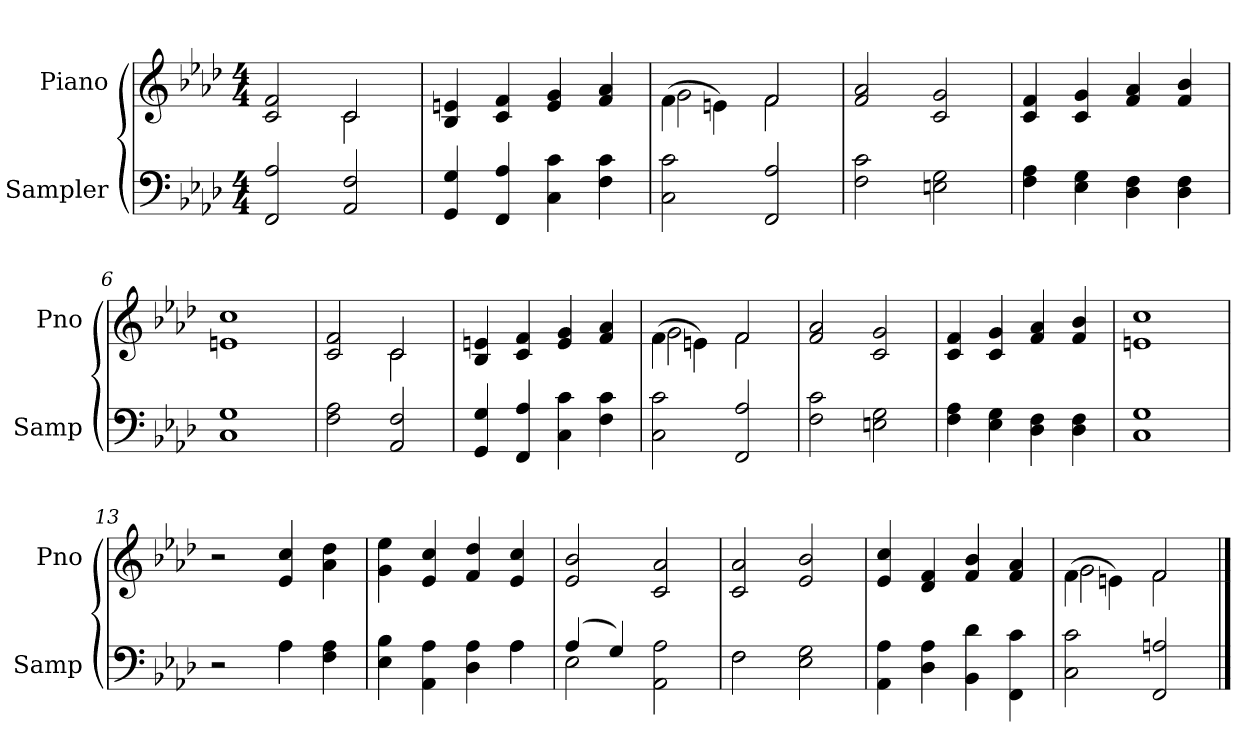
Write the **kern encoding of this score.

**kern	**kern
*part2	*part1
*staff2	*staff1
*I"Sampler	*I"Piano
*I'Samp	*I'Pno
*clefF4	*clefG2
*k[b-e-a-d-]	*k[b-e-a-d-]
*A-:	*A-:
*M4/4	*M4/4
=1	=1
*	*^
2FF 2A-	2c 2f	2ryy
2AA- 2F	2c/	2c
*	*v	*v
=2	=2
4GG 4G	4B- 4en
4FF 4A-	4c 4f
4C 4c	4e 4g
4F 4c	4f 4a-
=3	=3
*	*^
2C 2c	(4f\	2g
.	4en\)	.
2FF 2A-	2f/	2f
*	*v	*v
=4	=4
2F 2c	2f 2a-
2En 2G	2c 2g
=5	=5
4F 4A-	4c 4f
4E- 4G	4c 4g
4D- 4F	4f 4a-
4D- 4F	4f 4b-
=6	=6
1C 1G	1en 1cc
=7	=7
*	*^
2F 2A-	2c 2f	2ryy
2AA- 2F	2c/	2c
*	*v	*v
=8	=8
4GG 4G	4B- 4en
4FF 4A-	4c 4f
4C 4c	4e 4g
4F 4c	4f 4a-
=9	=9
*	*^
2C 2c	(4f\	2g
.	4en\)	.
2FF 2A-	2f/	2f
*	*v	*v
=10	=10
2F 2c	2f 2a-
2En 2G	2c 2g
=11	=11
4F 4A-	4c 4f
4E- 4G	4c 4g
4D- 4F	4f 4a-
4D- 4F	4f 4b-
=12	=12
1C 1G	1en 1cc
=13	=13
*^	*
2r	2ryy	2r
4A-\	4A-	4e- 4cc
4F 4A-	4ryy	4a- 4dd-
=14	=14	=14
4E- 4B-	2.ryy	4g 4ee-
4AA- 4A-	.	4e- 4cc
4D- 4A-	.	4f 4dd-
4A-\	4A-	4e- 4cc
=15	=15	=15
(4A-/	2E-	2e- 2b-
4G/)	.	.
2AA- 2A-	2ryy	2c 2a-
=16	=16	=16
2F\	2F	2c 2a-
2E- 2G	2ryy	2e- 2b-
*v	*v	*
=17	=17
4AA- 4A-	4e- 4cc
4D- 4A-	4d- 4f
4BB- 4d-	4f 4b-
4FF 4c	4f 4a-
=18	=18
*	*^
2C 2c	(4f\	2g
.	4en\)	.
2FF 2An	2f/	2f
*	*v	*v
==	==
*-	*-
